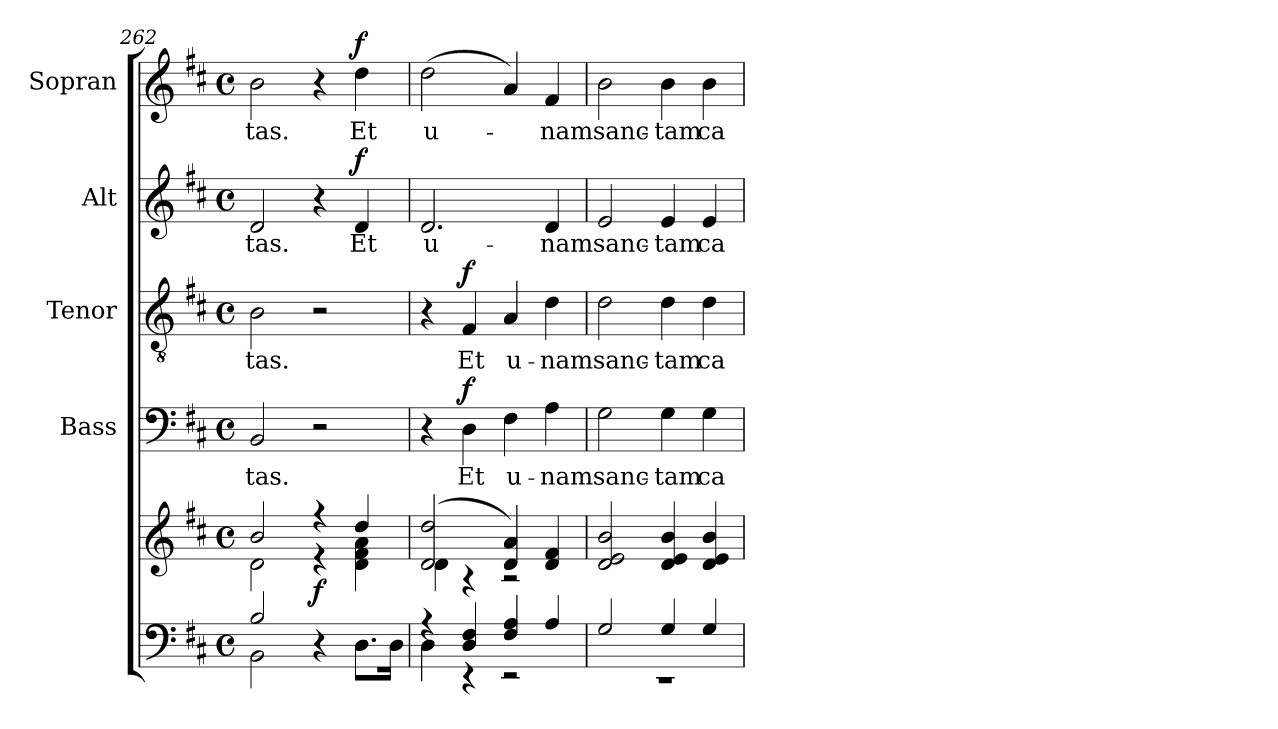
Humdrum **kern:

**kern	**kern	**dynam	**kern	**text	**dynam	**kern	**text	**dynam	**kern	**text	**dynam	**kern	**text	**dynam
*part5	*part5	*part5	*part4	*part4	*part4	*part3	*part3	*part3	*part2	*part2	*part2	*part1	*part1	*part1
*staff6	*staff5	*staff5/6	*staff4	*staff4	*staff4	*staff3	*staff3	*staff3	*staff2	*staff2	*staff2	*staff1	*staff1	*staff1
*	*	*	*I"Bass	*	*	*I"Tenor	*	*	*I"Alt	*	*	*I"Sopran	*	*
*	*	*	*I'B.	*	*	*I'T.	*	*	*I'A.	*	*	*I'S.	*	*
*clefF4	*clefG2	*	*clefF4	*	*	*clefGv2	*	*	*clefG2	*	*	*clefG2	*	*
*k[f#c#]	*k[f#c#]	*	*k[f#c#]	*	*	*k[f#c#]	*	*	*k[f#c#]	*	*	*k[f#c#]	*	*
*D:	*D:	*	*D:	*	*	*D:	*	*	*D:	*	*	*D:	*	*
*M4/4	*M4/4	*	*M4/4	*	*	*M4/4	*	*	*M4/4	*	*	*M4/4	*	*
*met(c)	*met(c)	*	*met(c)	*	*	*met(c)	*	*	*met(c)	*	*	*met(c)	*	*
=262	=262	=262	=262	=262	=262	=262	=262	=262	=262	=262	=262	=262	=262	=262
*^	*^	*	*	*	*	*	*	*	*	*	*	*	*	*
!	!	!	!	!	!	!LO:LY:b	!	!	!LO:LY:b	!	!	!LO:LY:b	!	!	!LO:LY:b	!
2B/	2BB\	2b/	2d\	.	2BB/	-tas.	.	2B\	-tas.	.	2d/	-tas.	.	2b\	-tas.	.
!	!	!	!	!LO:DY:b	!	!	!	!	!	!	!	!	!	!	!	!
2ryy	4r	4r	4r	f	2r	.	.	2r	.	.	4r	.	.	4r	.	.
!	!	!	!	!	!	!	!	!	!	!	!	!LO:LY:b	!LO:DY:a	!	!LO:LY:b	!LO:DY:a
.	8.D\L	4dd!/	4d\ 4f#\ 4a\	.	.	.	.	.	.	.	4d/	Et	f	4dd\	Et	f
.	16D\Jk	.	.	.	.	.	.	.	.	.	.	.	.	.	.	.
!!LO:LB:g=z
=263	=263	=263	=263	=263	=263	=263	=263	=263	=263	=263	=263	=263	=263	=263	=263	=263
!	!	!	!	!	!	!	!	!	!	!	!	!LO:LY:b	!	!	!LO:LY:b	!
4rA	4D\	(2d!/ 2dd!/	4d\	.	4r	.	.	4r	.	.	2.d/	u-	.	(>2dd\	u-	.
!	!	!	!	!	!	!LO:LY:b	!LO:DY:a	!	!LO:LY:b	!LO:DY:a	!	!	!	!	!	!
4D!/ 4F#!/	4rEE	.	4rG	.	4D\	Et	f	4F#/	Et	f	.	.	.	.	.	.
!	!	!	!	!	!	!LO:LY:b	!	!	!LO:LY:b	!	!	!	!	!	!	!
4F#!/ 4A!/	2rEE	4d!/ 4a!/)	2rA	.	4F#\	u-	.	4A/	u-	.	.	.	.	4a/)	.	.
!	!	!	!	!	!	!LO:LY:b	!	!	!LO:LY:b	!	!	!LO:LY:b	!	!	!LO:LY:b	!
4A!/	.	4d!/ 4f#!/	.	.	4A\	-nam	.	4d\	-nam	.	4d/	-nam	.	4f#/	-nam	.
*	*	*v	*v	*	*	*	*	*	*	*	*	*	*	*	*	*
=264	=264	=264	=264	=264	=264	=264	=264	=264	=264	=264	=264	=264	=264	=264	=264
!	!	!	!	!	!LO:LY:b	!	!	!LO:LY:b	!	!	!LO:LY:b	!	!	!LO:LY:b	!
2G!/	1rEE	2d!/ 2e!/ 2b!/	.	2G\	sanc-	.	2d\	sanc-	.	2e/	sanc-	.	2b\	sanc-	.
!	!	!	!	!	!LO:LY:b	!	!	!LO:LY:b	!	!	!LO:LY:b	!	!	!LO:LY:b	!
4G!/	.	4d!/ 4e!/ 4b!/	.	4G\	-tam	.	4d\	-tam	.	4e/	-tam	.	4b\	-tam	.
!	!	!	!	!	!LO:LY:b	!	!	!LO:LY:b	!	!	!LO:LY:b	!	!	!LO:LY:b	!
4G!/	.	4d!/ 4e!/ 4b!/	.	4G\	ca-	.	4d\	ca-	.	4e/	ca-	.	4b\	ca-	.
*v	*v	*	*	*	*	*	*	*	*	*	*	*	*	*	*
=	=	=	=	=	=	=	=	=	=	=	=	=	=	=
*-	*-	*-	*-	*-	*-	*-	*-	*-	*-	*-	*-	*-	*-	*-
